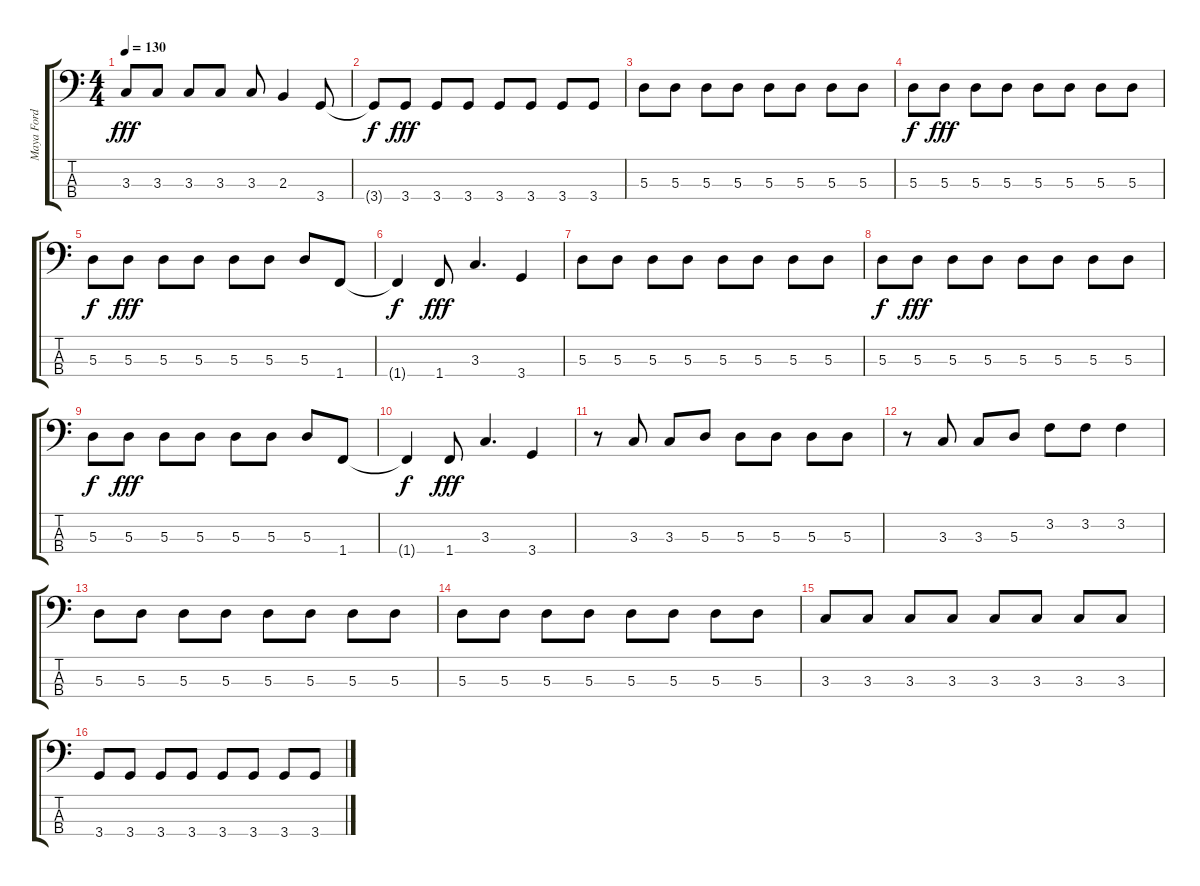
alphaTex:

\track ("Maya Ford" "Maya Ford") {instrument electricbassfinger}
\staff {score tabs}
\tuning (G2 D2 A1 E1) {hide}
\ts (4 4)
\tempo 130
\clef f4
\ks c
3.3.8{dy fff} 3.3.8 3.3.8 3.3.8 3.3.8 2.3.4 3.4.8 |
3.4{t}.8{dy f} 3.4.8{dy fff} 3.4.8 3.4.8 3.4.8 3.4.8 3.4.8 3.4.8 |
5.3.8 5.3.8 5.3.8 5.3.8 5.3.8 5.3.8 5.3.8 5.3.8 |
5.3.8{dy f} 5.3.8{dy fff} 5.3.8 5.3.8 5.3.8 5.3.8 5.3.8 5.3.8 |
5.3.8{dy f} 5.3.8{dy fff} 5.3.8 5.3.8 5.3.8 5.3.8 5.3.8 1.4.8 |
1.4{t}.4{dy f} 1.4.8{dy fff} 3.3.4{d} 3.4.4 |
5.3.8 5.3.8 5.3.8 5.3.8 5.3.8 5.3.8 5.3.8 5.3.8 |
5.3.8{dy f} 5.3.8{dy fff} 5.3.8 5.3.8 5.3.8 5.3.8 5.3.8 5.3.8 |
5.3.8{dy f} 5.3.8{dy fff} 5.3.8 5.3.8 5.3.8 5.3.8 5.3.8 1.4.8 |
1.4{t}.4{dy f} 1.4.8{dy fff} 3.3.4{d} 3.4.4 |
r.8 3.3.8 3.3.8 5.3.8 5.3.8 5.3.8 5.3.8 5.3.8 |
r.8 3.3.8 3.3.8 5.3.8 3.2.8 3.2.8 3.2.4 |
5.3.8 5.3.8 5.3.8 5.3.8 5.3.8 5.3.8 5.3.8 5.3.8 |
5.3.8 5.3.8 5.3.8 5.3.8 5.3.8 5.3.8 5.3.8 5.3.8 |
3.3.8 3.3.8 3.3.8 3.3.8 3.3.8 3.3.8 3.3.8 3.3.8 |
3.4.8 3.4.8 3.4.8 3.4.8 3.4.8 3.4.8 3.4.8 3.4.8
